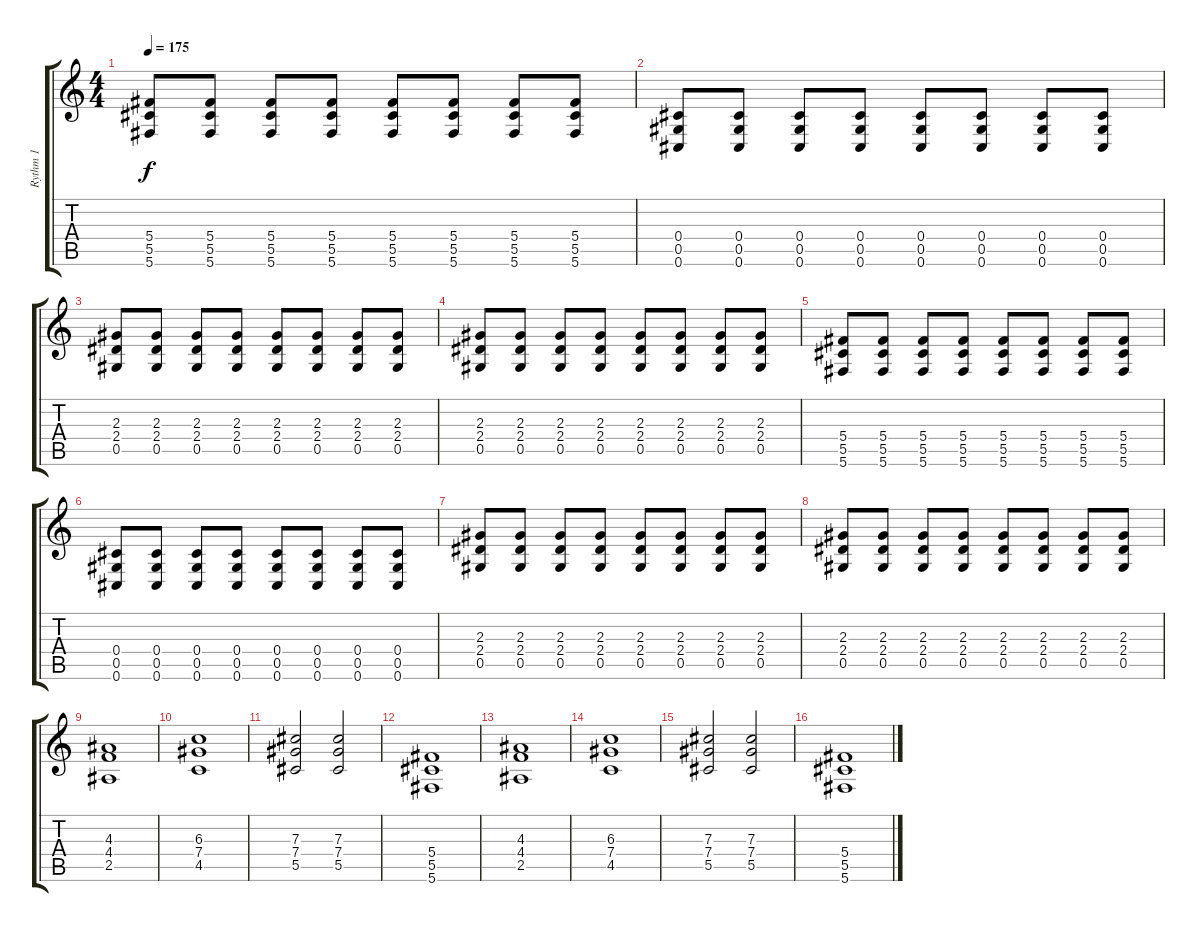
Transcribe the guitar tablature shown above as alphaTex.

\track ("Rythm 1" "Rythm 1") {instrument distortionguitar}
\staff {score tabs}
\tuning (Eb4 Bb3 Gb3 Db3 Ab2 Db2) {hide}
\ts (4 4)
\tempo 175
\clef g2
\ks c
(5.4 5.5 5.6).8{dy f} (5.4 5.5 5.6).8 (5.4 5.5 5.6).8 (5.4 5.5 5.6).8 (5.4 5.5 5.6).8 (5.4 5.5 5.6).8 (5.4 5.5 5.6).8 (5.4 5.5 5.6).8 |
(0.4 0.5 0.6).8 (0.4 0.5 0.6).8 (0.4 0.5 0.6).8 (0.4 0.5 0.6).8 (0.4 0.5 0.6).8 (0.4 0.5 0.6).8 (0.4 0.5 0.6).8 (0.4 0.5 0.6).8 |
(2.3 2.4 0.5).8 (2.3 2.4 0.5).8 (2.3 2.4 0.5).8 (2.3 2.4 0.5).8 (2.3 2.4 0.5).8 (2.3 2.4 0.5).8 (2.3 2.4 0.5).8 (2.3 2.4 0.5).8 |
(2.3 2.4 0.5).8 (2.3 2.4 0.5).8 (2.3 2.4 0.5).8 (2.3 2.4 0.5).8 (2.3 2.4 0.5).8 (2.3 2.4 0.5).8 (2.3 2.4 0.5).8 (2.3 2.4 0.5).8 |
(5.4 5.5 5.6).8 (5.4 5.5 5.6).8 (5.4 5.5 5.6).8 (5.4 5.5 5.6).8 (5.4 5.5 5.6).8 (5.4 5.5 5.6).8 (5.4 5.5 5.6).8 (5.4 5.5 5.6).8 |
(0.4 0.5 0.6).8 (0.4 0.5 0.6).8 (0.4 0.5 0.6).8 (0.4 0.5 0.6).8 (0.4 0.5 0.6).8 (0.4 0.5 0.6).8 (0.4 0.5 0.6).8 (0.4 0.5 0.6).8 |
(2.3 2.4 0.5).8 (2.3 2.4 0.5).8 (2.3 2.4 0.5).8 (2.3 2.4 0.5).8 (2.3 2.4 0.5).8 (2.3 2.4 0.5).8 (2.3 2.4 0.5).8 (2.3 2.4 0.5).8 |
(2.3 2.4 0.5).8 (2.3 2.4 0.5).8 (2.3 2.4 0.5).8 (2.3 2.4 0.5).8 (2.3 2.4 0.5).8 (2.3 2.4 0.5).8 (2.3 2.4 0.5).8 (2.3 2.4 0.5).8 |
(4.3 4.4 2.5).1 |
(6.3 7.4 4.5).1 |
(7.3 7.4 5.5).2 (7.3 7.4 5.5).2 |
(5.4 5.5 5.6).1 |
(4.3 4.4 2.5).1 |
(6.3 7.4 4.5).1 |
(7.3 7.4 5.5).2 (7.3 7.4 5.5).2 |
(5.4 5.5 5.6).1
